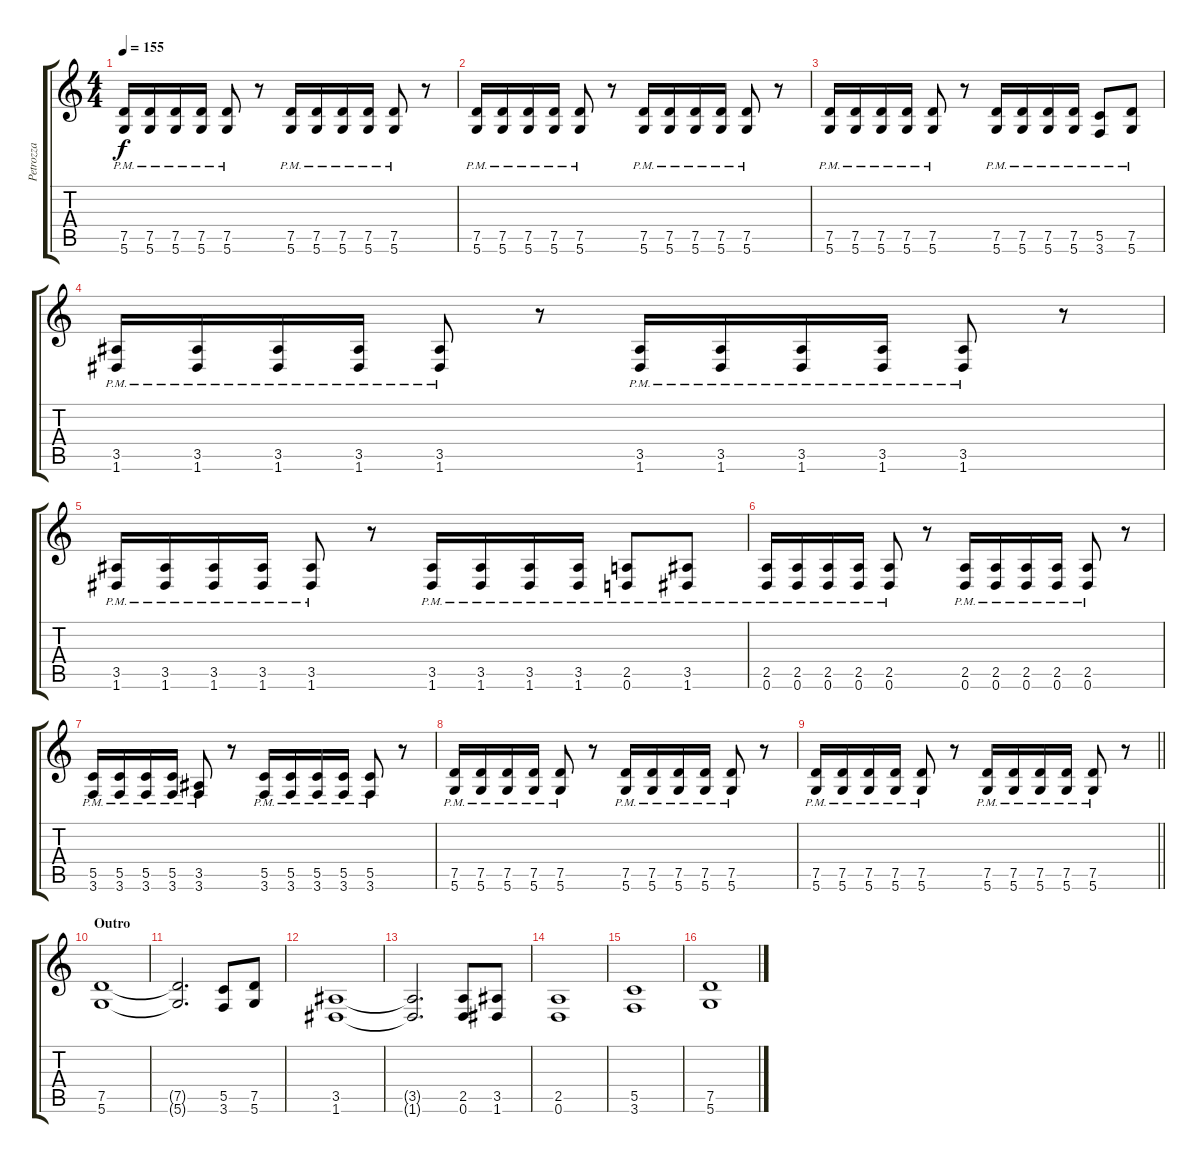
\track ("Petrozza" "Petrozza") {instrument overdrivenguitar}
\staff {score tabs}
\tuning (D4 A3 F3 C3 G2 D2) {hide}
\ts (4 4)
\tempo 155
\clef g2
\ks c
(7.5{pm} 5.6{pm}).16{dy f} (7.5{pm} 5.6{pm}).16 (7.5{pm} 5.6{pm}).16 (7.5{pm} 5.6{pm}).16 (7.5{pm} 5.6{pm}).8 r.8 (7.5{pm} 5.6{pm}).16 (7.5{pm} 5.6{pm}).16 (7.5{pm} 5.6{pm}).16 (7.5{pm} 5.6{pm}).16 (7.5{pm} 5.6{pm}).8 r.8 |
(7.5{pm} 5.6{pm}).16 (7.5{pm} 5.6{pm}).16 (7.5{pm} 5.6{pm}).16 (7.5{pm} 5.6{pm}).16 (7.5{pm} 5.6{pm}).8 r.8 (7.5{pm} 5.6{pm}).16 (7.5{pm} 5.6{pm}).16 (7.5{pm} 5.6{pm}).16 (7.5{pm} 5.6{pm}).16 (7.5{pm} 5.6{pm}).8 r.8 |
(7.5{pm} 5.6{pm}).16 (7.5{pm} 5.6{pm}).16 (7.5{pm} 5.6{pm}).16 (7.5{pm} 5.6{pm}).16 (7.5{pm} 5.6{pm}).8 r.8 (7.5{pm} 5.6{pm}).16 (7.5{pm} 5.6{pm}).16 (7.5{pm} 5.6{pm}).16 (7.5{pm} 5.6{pm}).16 (5.5{pm} 3.6{pm}).8 (7.5{pm} 5.6{pm}).8 |
(3.5{pm} 1.6{pm}).16 (3.5{pm} 1.6{pm}).16 (3.5{pm} 1.6{pm}).16 (3.5{pm} 1.6{pm}).16 (3.5{pm} 1.6{pm}).8 r.8 (3.5{pm} 1.6{pm}).16 (3.5{pm} 1.6{pm}).16 (3.5{pm} 1.6{pm}).16 (3.5{pm} 1.6{pm}).16 (3.5{pm} 1.6{pm}).8 r.8 |
(3.5{pm} 1.6{pm}).16 (3.5{pm} 1.6{pm}).16 (3.5{pm} 1.6{pm}).16 (3.5{pm} 1.6{pm}).16 (3.5{pm} 1.6{pm}).8 r.8 (3.5{pm} 1.6{pm}).16 (3.5{pm} 1.6{pm}).16 (3.5{pm} 1.6{pm}).16 (3.5{pm} 1.6{pm}).16 (2.5{pm} 0.6{pm}).8 (3.5{pm} 1.6{pm}).8 |
(2.5{pm} 0.6{pm}).16 (2.5{pm} 0.6{pm}).16 (2.5{pm} 0.6{pm}).16 (2.5{pm} 0.6{pm}).16 (2.5{pm} 0.6{pm}).8 r.8 (2.5{pm} 0.6{pm}).16 (2.5{pm} 0.6{pm}).16 (2.5{pm} 0.6{pm}).16 (2.5{pm} 0.6{pm}).16 (2.5{pm} 0.6{pm}).8 r.8 |
(5.5{pm} 3.6{pm}).16 (5.5{pm} 3.6{pm}).16 (5.5{pm} 3.6{pm}).16 (5.5{pm} 3.6{pm}).16 (3.5{pm} 3.6{pm}).8 r.8 (5.5{pm} 3.6{pm}).16 (5.5{pm} 3.6{pm}).16 (5.5{pm} 3.6{pm}).16 (5.5{pm} 3.6{pm}).16 (5.5{pm} 3.6{pm}).8 r.8 |
(7.5{pm} 5.6{pm}).16 (7.5{pm} 5.6{pm}).16 (7.5{pm} 5.6{pm}).16 (7.5{pm} 5.6{pm}).16 (7.5{pm} 5.6{pm}).8 r.8 (7.5{pm} 5.6{pm}).16 (7.5{pm} 5.6{pm}).16 (7.5{pm} 5.6{pm}).16 (7.5{pm} 5.6{pm}).16 (7.5{pm} 5.6{pm}).8 r.8 |
\barLineRight lightlight
(7.5{pm} 5.6{pm}).16 (7.5{pm} 5.6{pm}).16 (7.5{pm} 5.6{pm}).16 (7.5{pm} 5.6{pm}).16 (7.5{pm} 5.6{pm}).8 r.8 (7.5{pm} 5.6{pm}).16 (7.5{pm} 5.6{pm}).16 (7.5{pm} 5.6{pm}).16 (7.5{pm} 5.6{pm}).16 (7.5{pm} 5.6{pm}).8 r.8 |
\section ("" "Outro")
(7.5 5.6).1 |
(7.5{t} 5.6{t}).2{d} (5.5 3.6).8 (7.5 5.6).8 |
(3.5 1.6).1 |
(3.5{t} 1.6{t}).2{d} (2.5 0.6).8 (3.5 1.6).8 |
(2.5 0.6).1 |
(5.5 3.6).1 |
(7.5 5.6).1
